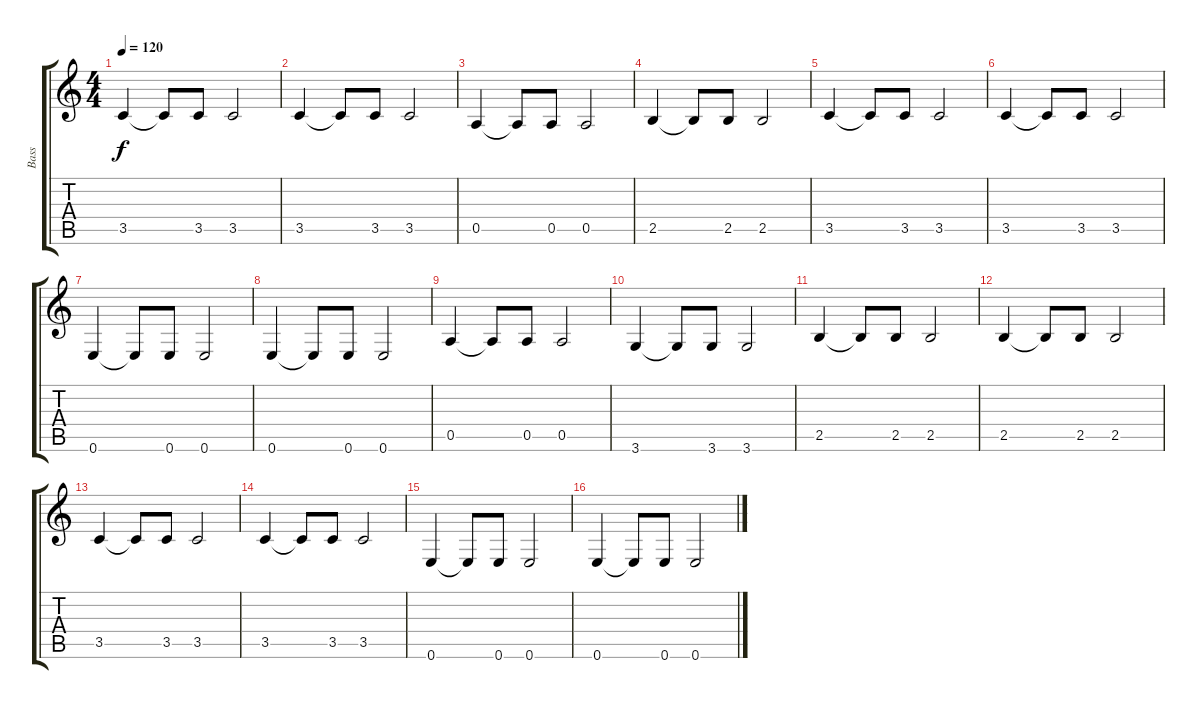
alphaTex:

\track ("Bass" "Bass") {instrument electricbasspick}
\staff {score tabs}
\tuning (E4 B3 G3 D3 A2 E2) {hide}
\ts (4 4)
\tempo 120
\clef g2
\ks c
3.5.4{dy f} 3.5{t}.8 3.5.8 3.5.2 |
3.5.4 3.5{t}.8 3.5.8 3.5.2 |
0.5.4 0.5{t}.8 0.5.8 0.5.2 |
2.5.4 2.5{t}.8 2.5.8 2.5.2 |
3.5.4 3.5{t}.8 3.5.8 3.5.2 |
3.5.4 3.5{t}.8 3.5.8 3.5.2 |
0.6.4 0.6{t}.8 0.6.8 0.6.2 |
0.6.4 0.6{t}.8 0.6.8 0.6.2 |
0.5.4 0.5{t}.8 0.5.8 0.5.2 |
3.6.4 3.6{t}.8 3.6.8 3.6.2 |
2.5.4 2.5{t}.8 2.5.8 2.5.2 |
2.5.4 2.5{t}.8 2.5.8 2.5.2 |
3.5.4 3.5{t}.8 3.5.8 3.5.2 |
3.5.4 3.5{t}.8 3.5.8 3.5.2 |
0.6.4 0.6{t}.8 0.6.8 0.6.2 |
0.6.4 0.6{t}.8 0.6.8 0.6.2
